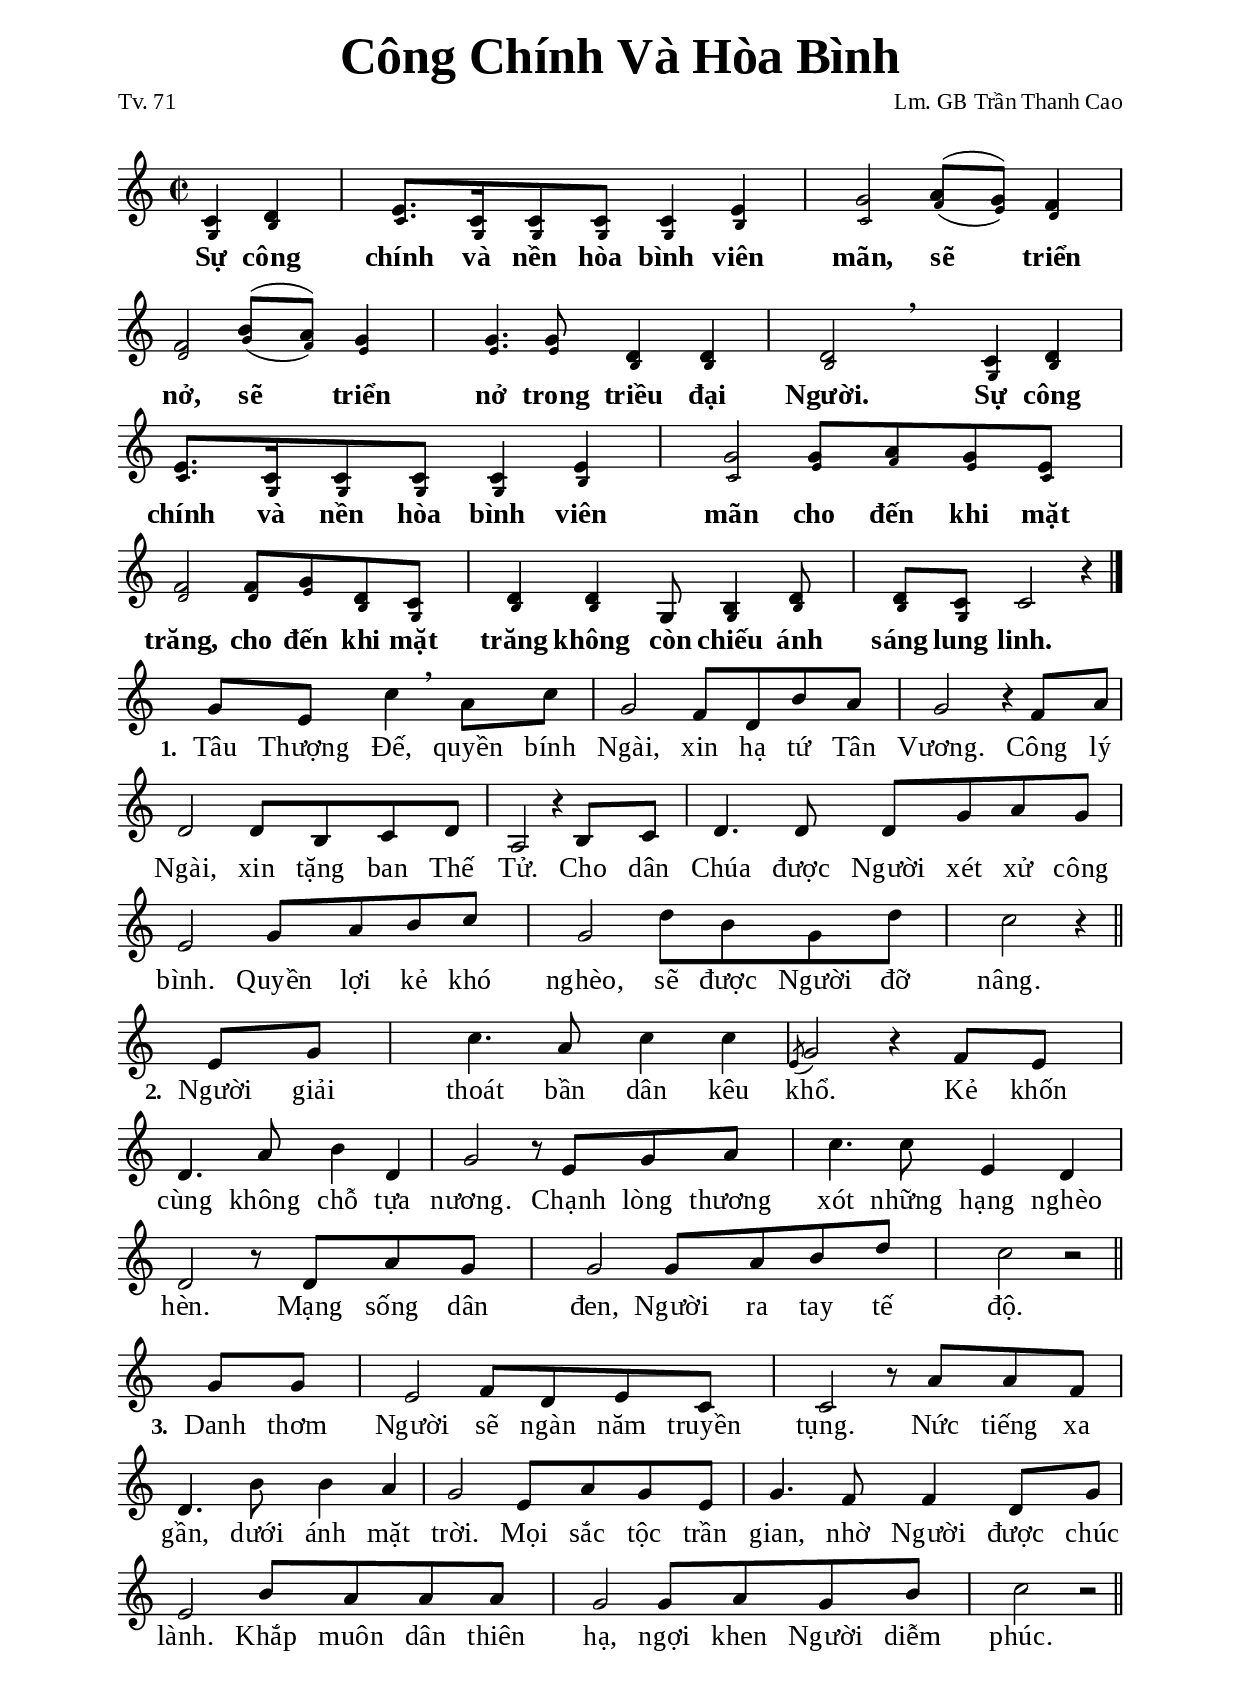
% Cài đặt chung
\version "2.22.1"
\include "english.ly"

\header {
  title = \markup { \fontsize #3 "Công Chính Và Hòa Bình" }
  poet = "Tv. 71"
  composer = "Lm. GB Trần Thanh Cao"
  arranger = " "
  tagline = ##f
}

% Nhạc điệp khúc
nhacDiepKhucSop = \relative c' {
  \partial 2 c4 d |
  e8. c16 c8 c c4 e |
  g2 a8 _(g) f4 |
  f2 b8 _(a) g4 |
  g4. g8 d4 d |
  d2 \breathe c4 d |
  e8. c16 c8 c c4 e |
  g2 g8 a g e |
  f2 f8 g d c |
  d4 d g,8 b4 d8 |
  d c c2 r4 \bar "|."
}

nhacDiepKhucBas = \relative c' {
  \partial 2 g4 b |
  c8. g16 g8 g g4 b |
  c2 f8 ^(e) d4 |
  d2 g8 ^(f) e4 |
  e4. e8 b4 b |
  b2 g4 b |
  c8. g16 g8 g g4 b |
  c2 e8 f e c |
  d2 d8 e b g |
  b4 b g8 g4 b8 |
  b g c2 r4
}

% Nhạc phiên khúc
nhacPhienKhucMot = \relative c'' {
  \partial 2. g8 e c'4 \breathe a8 c |
  g2 f8 d b' a |
  g2 r4 f8 a |
  d,2 d8 b c d |
  a2 r4 b8 c |
  d4. d8 d g a g |
  e2 g8 a b c |
  g2 d'8 b g d' |
  c2 r4 \bar "||"
}

nhacPhienKhucHai = \relative c' {
  \override Score.SpacingSpanner.strict-grace-spacing = ##t
  \partial 4 e8 g |
  c4. a8 c4 c |
  \slashedGrace { e,8 (} g2) r4 f8 e |
  d4. a'8 b4 d, |
  g2 r8 e g a |
  c4. c8 e,4 d |
  d2 r8 d8 a' g |
  g2 g8 a b d |
  c2 r \bar "||"
}

nhacPhienKhucBa = \relative c' {
  \partial 4 g'8 g |
  e2 f8 d e c |
  c2 r8 a' a f |
  d4. b'8 b4 a |
  g2 e8 a g e |
  g4. f8 f4d8 g |
  e2 b'8 a a a |
  g2 g8 a g b |
  c2 r \bar "||"
}

% Lời điệp khúc
loiDiepKhuc = \lyricmode {
  Sự công chính và nền hòa bình viên mãn, sẽ triển nở,
  sẽ triển nở trong triều đại Người.
  Sự công chính và nền hòa bình viên mãn
  cho đến khi mặt trăng,
  cho đến khi mặt trăng không còn chiếu ánh sáng lung linh.
}

% Lời phiên khúc
loiPhienKhucMot = \lyricmode {
  \set stanza = #"1. "
  Tâu Thượng Đế, quyền bính Ngài, xin hạ tứ Tân Vương.
  Công lý Ngài, xin tặng ban Thế Tử.
  Cho dân Chúa được Người xét xử công bình.
  Quyền lợi kẻ khó nghèo, sẽ được Người đỡ nâng.
}

loiPhienKhucHai = \lyricmode {
  \set stanza = #"2. "
  Người giải thoát bần dân kêu khổ.
  Kẻ khốn cùng không chỗ tựa nương.
  Chạnh lòng thương xót những hạng nghèo hèn.
  Mạng sống dân đen, Người ra tay tế độ.
}

loiPhienKhucBa = \lyricmode {
  \set stanza = #"3. "
  Danh thơm Người sẽ ngàn năm truyền tụng.
  Nức tiếng xa gần, dưới ánh mặt trời.
  Mọi sắc tộc trần gian, nhờ Người được chúc lành.
  Khắp muôn dân thiên hạ, ngợi khen Người diễm phúc.
}


% Dàn trang
\paper {
  #(set-paper-size "a4")
  top-margin = 10\mm
  bottom-margin = 10\mm
  left-margin = 20\mm
  right-margin = 20\mm
  indent = #0
  #(define fonts
    (make-pango-font-tree
      "Liberation Serif"
      "Liberation Serif"
      "Liberation Serif"
      (/ 20 20)))
  page-count = #1
  %system-system-spacing = #'((basic-distance . 12))
  %score-system-spacing = #'((basic-distance . 12))
}

% Thiết lập tông và nhịp
TongNhip = { \key c \major \time 2/2 }

% Đổi kích thước nốt cho bè phụ
notBePhu =
#(define-music-function (font-size music) (number? ly:music?)
   (for-some-music
     (lambda (m)
       (if (music-is-of-type? m 'rhythmic-event)
           (begin
             (set! (ly:music-property m 'tweaks)
                   (cons `(font-size . ,font-size)
                         (ly:music-property m 'tweaks)))
             #t)
           #f))
     music)
   music)

\score {
  \new ChoirStaff <<
    \new Staff = diepKhuc \with {
        \consists "Merge_rests_engraver"
        %\magnifyStaff #(magstep +1)
        printPartCombineTexts = ##f
      }
      <<
      \new Voice \TongNhip \partCombine 
        \nhacDiepKhucSop
        \notBePhu -3 { \nhacDiepKhucBas }
      \new NullVoice = nhacThamChieu \nhacDiepKhucSop
      \new Lyrics \lyricsto nhacThamChieu \loiDiepKhuc
      >>
  >>
  \layout {
    \override Lyrics.LyricText.font-series = #'bold
    \override Lyrics.LyricText.font-size = #+2
    \override Lyrics.LyricSpace.minimum-distance = #0.5
    \override Score.BarNumber.break-visibility = ##(#f #f #f)
    \override Score.SpacingSpanner.uniform-stretching = ##t
    \override Score.SpacingSpanner packed-spacing = ##t
  }
}

\score {
  \new ChoirStaff <<
    \new Staff = phienKhuc \with {
        %\magnifyStaff #(magstep +1)
      }
      <<
      \new Voice = beSop {
        \key c \major \time 2/2 \nhacPhienKhucMot
      }
    >>
    \new Lyrics \lyricsto beSop \loiPhienKhucMot
  >>
  \layout {
    \override Staff.TimeSignature.transparent = ##t
    \override Lyrics.LyricText.font-size = #+2
    \override Lyrics.LyricSpace.minimum-distance = #2
    \override Score.BarNumber.break-visibility = ##(#f #f #f)
    \override Score.SpacingSpanner.uniform-stretching = ##t
    \override Score.SpacingSpanner packed-spacing = ##t
  }
}

\score {
  \new ChoirStaff <<
    \new Staff = phienKhuc \with {
        %\magnifyStaff #(magstep +1)
      }
      <<
      \new Voice = beSop {
        \key c \major \time 2/2 \nhacPhienKhucHai
      }
    >>
    \new Lyrics \lyricsto beSop \loiPhienKhucHai
  >>
  \layout {
    \override Staff.TimeSignature.transparent = ##t
    \override Lyrics.LyricText.font-size = #+2
    \override Lyrics.LyricSpace.minimum-distance = #1.5
    \override Score.BarNumber.break-visibility = ##(#f #f #f)
    \override Score.SpacingSpanner.uniform-stretching = ##t
    \override Score.SpacingSpanner packed-spacing = ##t
  }
}

\score {
  \new ChoirStaff <<
    \new Staff = phienKhuc \with {
        %\magnifyStaff #(magstep +1)
      }
      <<
      \new Voice = beSop {
        \key c \major \time 2/2 \nhacPhienKhucBa
      }
    >>
    \new Lyrics \lyricsto beSop \loiPhienKhucBa
  >>
  \layout {
    \override Staff.TimeSignature.transparent = ##t
    \override Lyrics.LyricText.font-size = #+2
    \override Lyrics.LyricSpace.minimum-distance = #2
    \override Score.BarNumber.break-visibility = ##(#f #f #f)
    \override Score.SpacingSpanner.uniform-stretching = ##t
    \override Score.SpacingSpanner packed-spacing = ##t
  }
}
